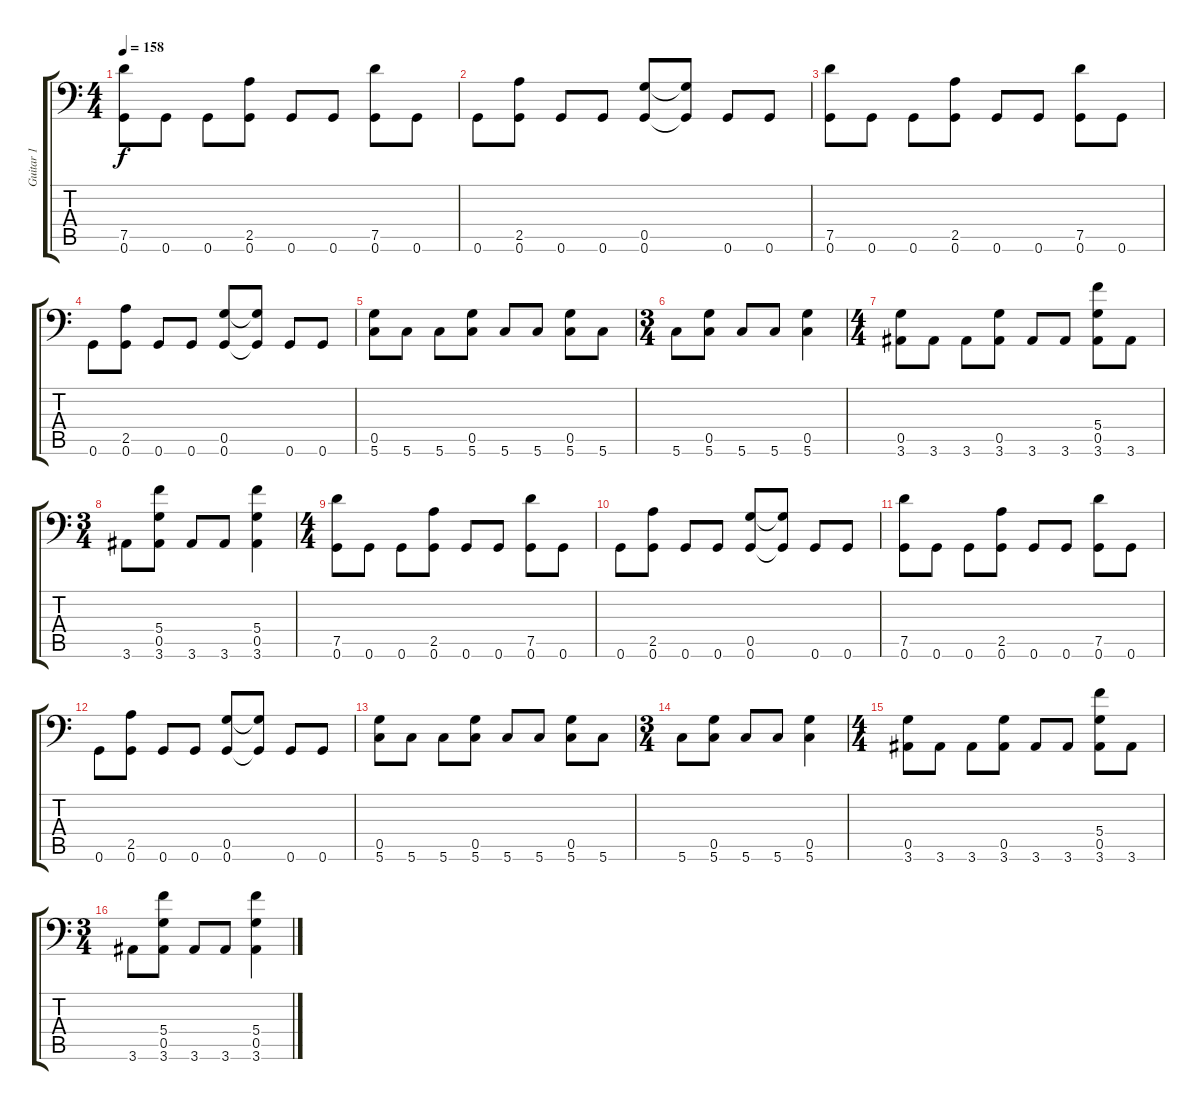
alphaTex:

\track ("Guitar 1" "Guitar 1") {instrument overdrivenguitar}
\staff {score tabs}
\tuning (D4 A3 F3 C3 G2 G1) {hide}
\ts (4 4)
\tempo 158
\clef f4
\ks c
(7.5 0.6).8{dy f} 0.6.8 0.6.8 (2.5 0.6).8 0.6.8 0.6.8 (7.5 0.6).8 0.6.8 |
0.6.8 (2.5 0.6).8 0.6.8 0.6.8 (0.5 0.6).8 (0.5{t} 0.6{t}).8 0.6.8 0.6.8 |
(7.5 0.6).8 0.6.8 0.6.8 (2.5 0.6).8 0.6.8 0.6.8 (7.5 0.6).8 0.6.8 |
0.6.8 (2.5 0.6).8 0.6.8 0.6.8 (0.5 0.6).8 (0.5{t} 0.6{t}).8 0.6.8 0.6.8 |
(0.5 5.6).8 5.6.8 5.6.8 (0.5 5.6).8 5.6.8 5.6.8 (0.5 5.6).8 5.6.8 |
\ts (3 4)
5.6.8 (0.5 5.6).8 5.6.8 5.6.8 (0.5 5.6).4 |
\ts (4 4)
(0.5 3.6).8 3.6.8 3.6.8 (0.5 3.6).8 3.6.8 3.6.8 (5.4 0.5 3.6).8 3.6.8 |
\ts (3 4)
3.6.8 (5.4 0.5 3.6).8 3.6.8 3.6.8 (5.4 0.5 3.6).4 |
\ts (4 4)
(7.5 0.6).8 0.6.8 0.6.8 (2.5 0.6).8 0.6.8 0.6.8 (7.5 0.6).8 0.6.8 |
0.6.8 (2.5 0.6).8 0.6.8 0.6.8 (0.5 0.6).8 (0.5{t} 0.6{t}).8 0.6.8 0.6.8 |
(7.5 0.6).8 0.6.8 0.6.8 (2.5 0.6).8 0.6.8 0.6.8 (7.5 0.6).8 0.6.8 |
0.6.8 (2.5 0.6).8 0.6.8 0.6.8 (0.5 0.6).8 (0.5{t} 0.6{t}).8 0.6.8 0.6.8 |
(0.5 5.6).8 5.6.8 5.6.8 (0.5 5.6).8 5.6.8 5.6.8 (0.5 5.6).8 5.6.8 |
\ts (3 4)
5.6.8 (0.5 5.6).8 5.6.8 5.6.8 (0.5 5.6).4 |
\ts (4 4)
(0.5 3.6).8 3.6.8 3.6.8 (0.5 3.6).8 3.6.8 3.6.8 (5.4 0.5 3.6).8 3.6.8 |
\ts (3 4)
3.6.8 (5.4 0.5 3.6).8 3.6.8 3.6.8 (5.4 0.5 3.6).4
